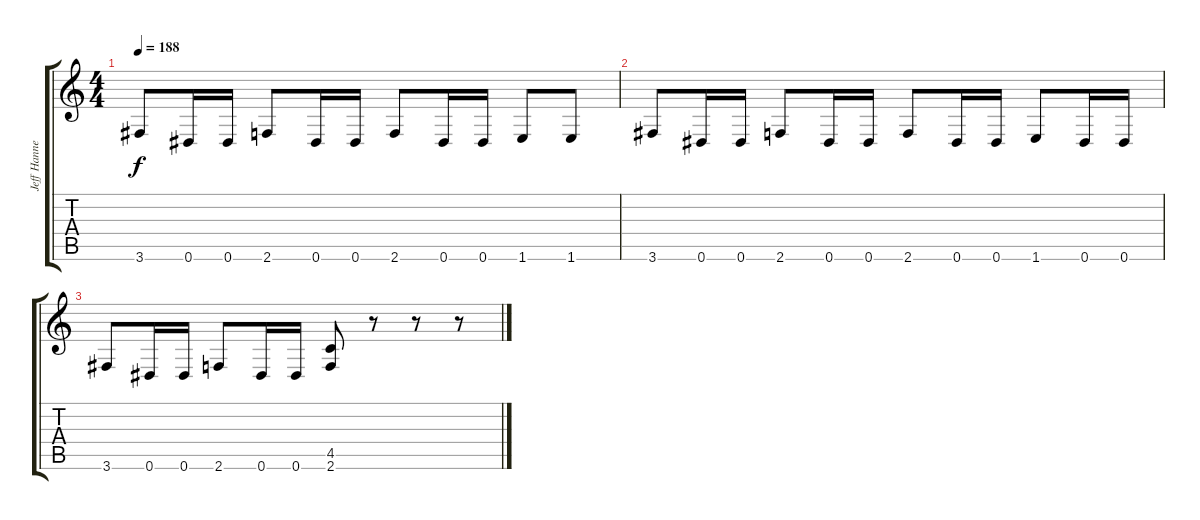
\track ("Jeff Hanneman" "Jeff Hanne") {instrument distortionguitar}
\staff {score tabs}
\tuning (Eb4 Bb3 Gb3 Db3 Ab2 Eb2) {hide}
\ts (4 4)
\tempo 188
\clef g2
\ks c
3.6.8{dy f} 0.6.16 0.6.16 2.6.8 0.6.16 0.6.16 2.6.8 0.6.16 0.6.16 1.6.8 1.6.8 |
3.6.8 0.6.16 0.6.16 2.6.8 0.6.16 0.6.16 2.6.8 0.6.16 0.6.16 1.6.8 0.6.16 0.6.16 |
3.6.8 0.6.16 0.6.16 2.6.8 0.6.16 0.6.16 (4.5 2.6).8 r.8 r.8 r.8
